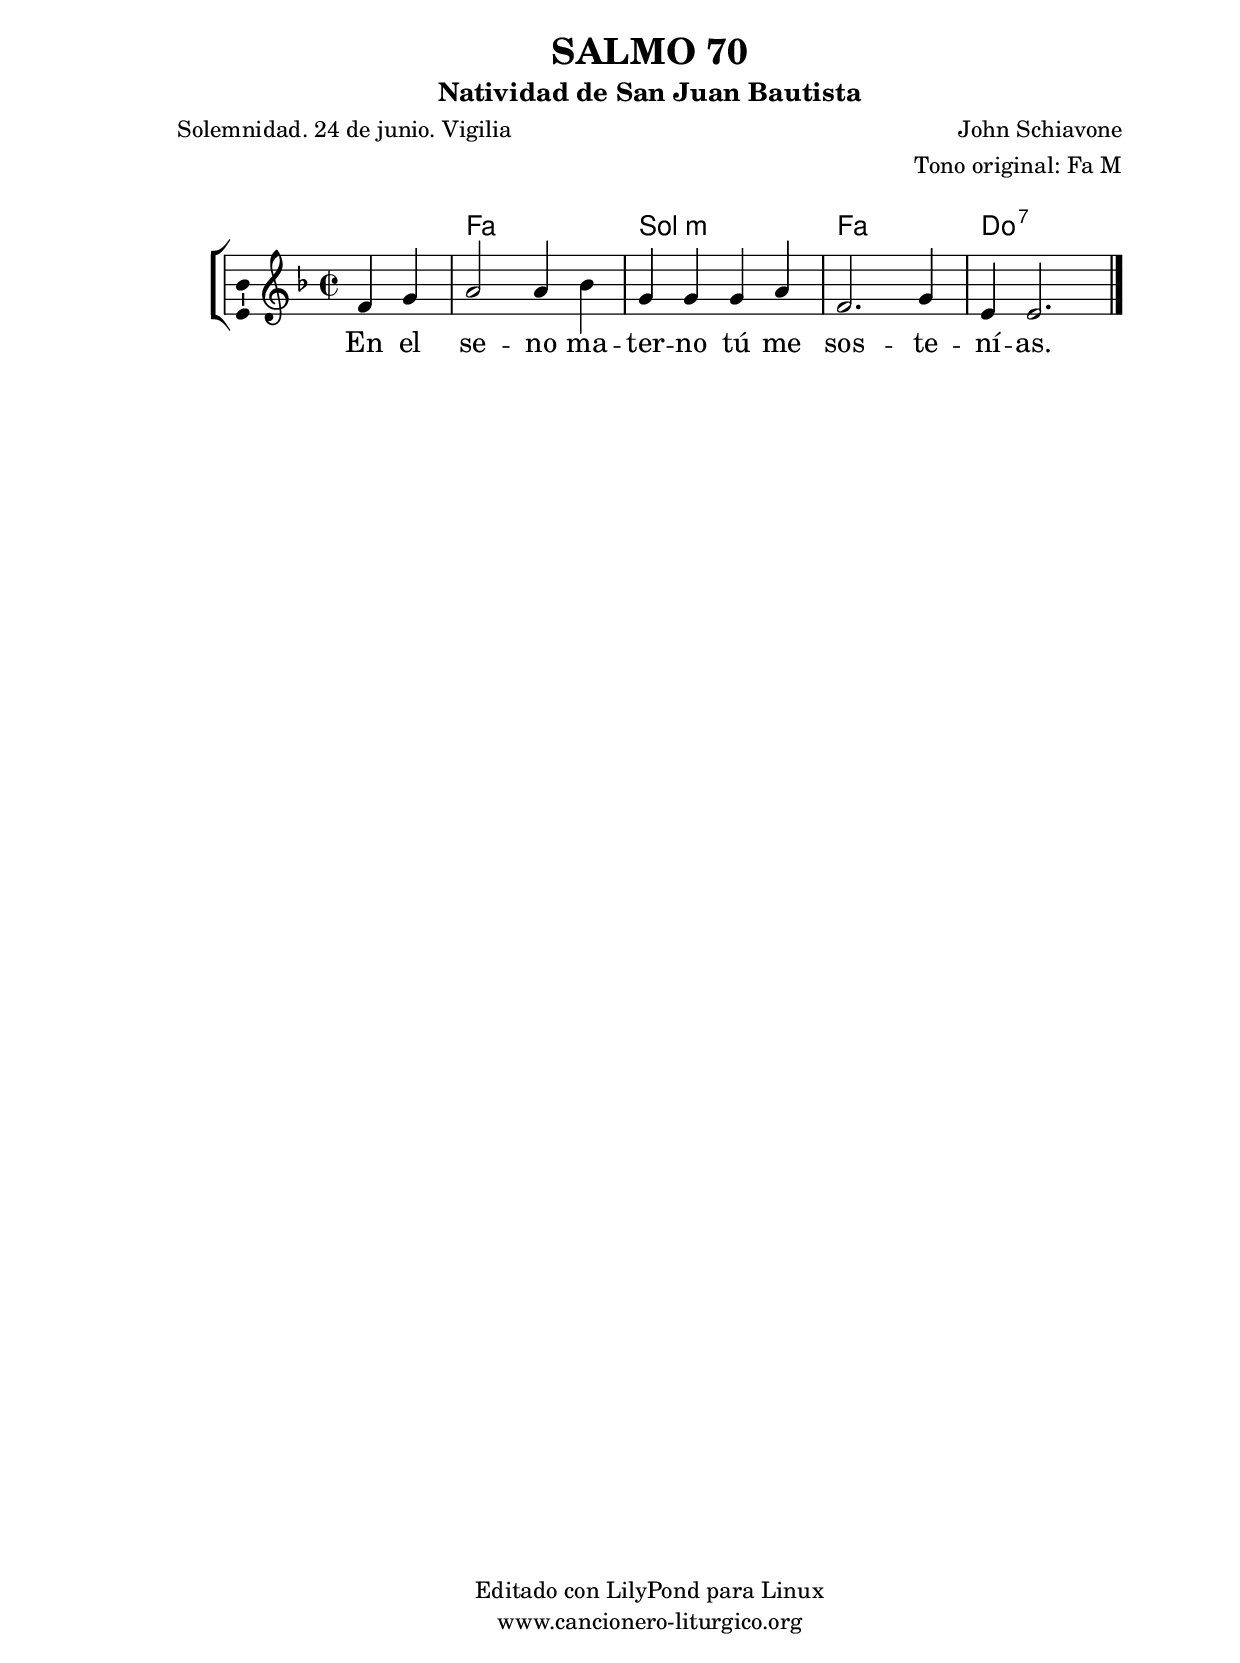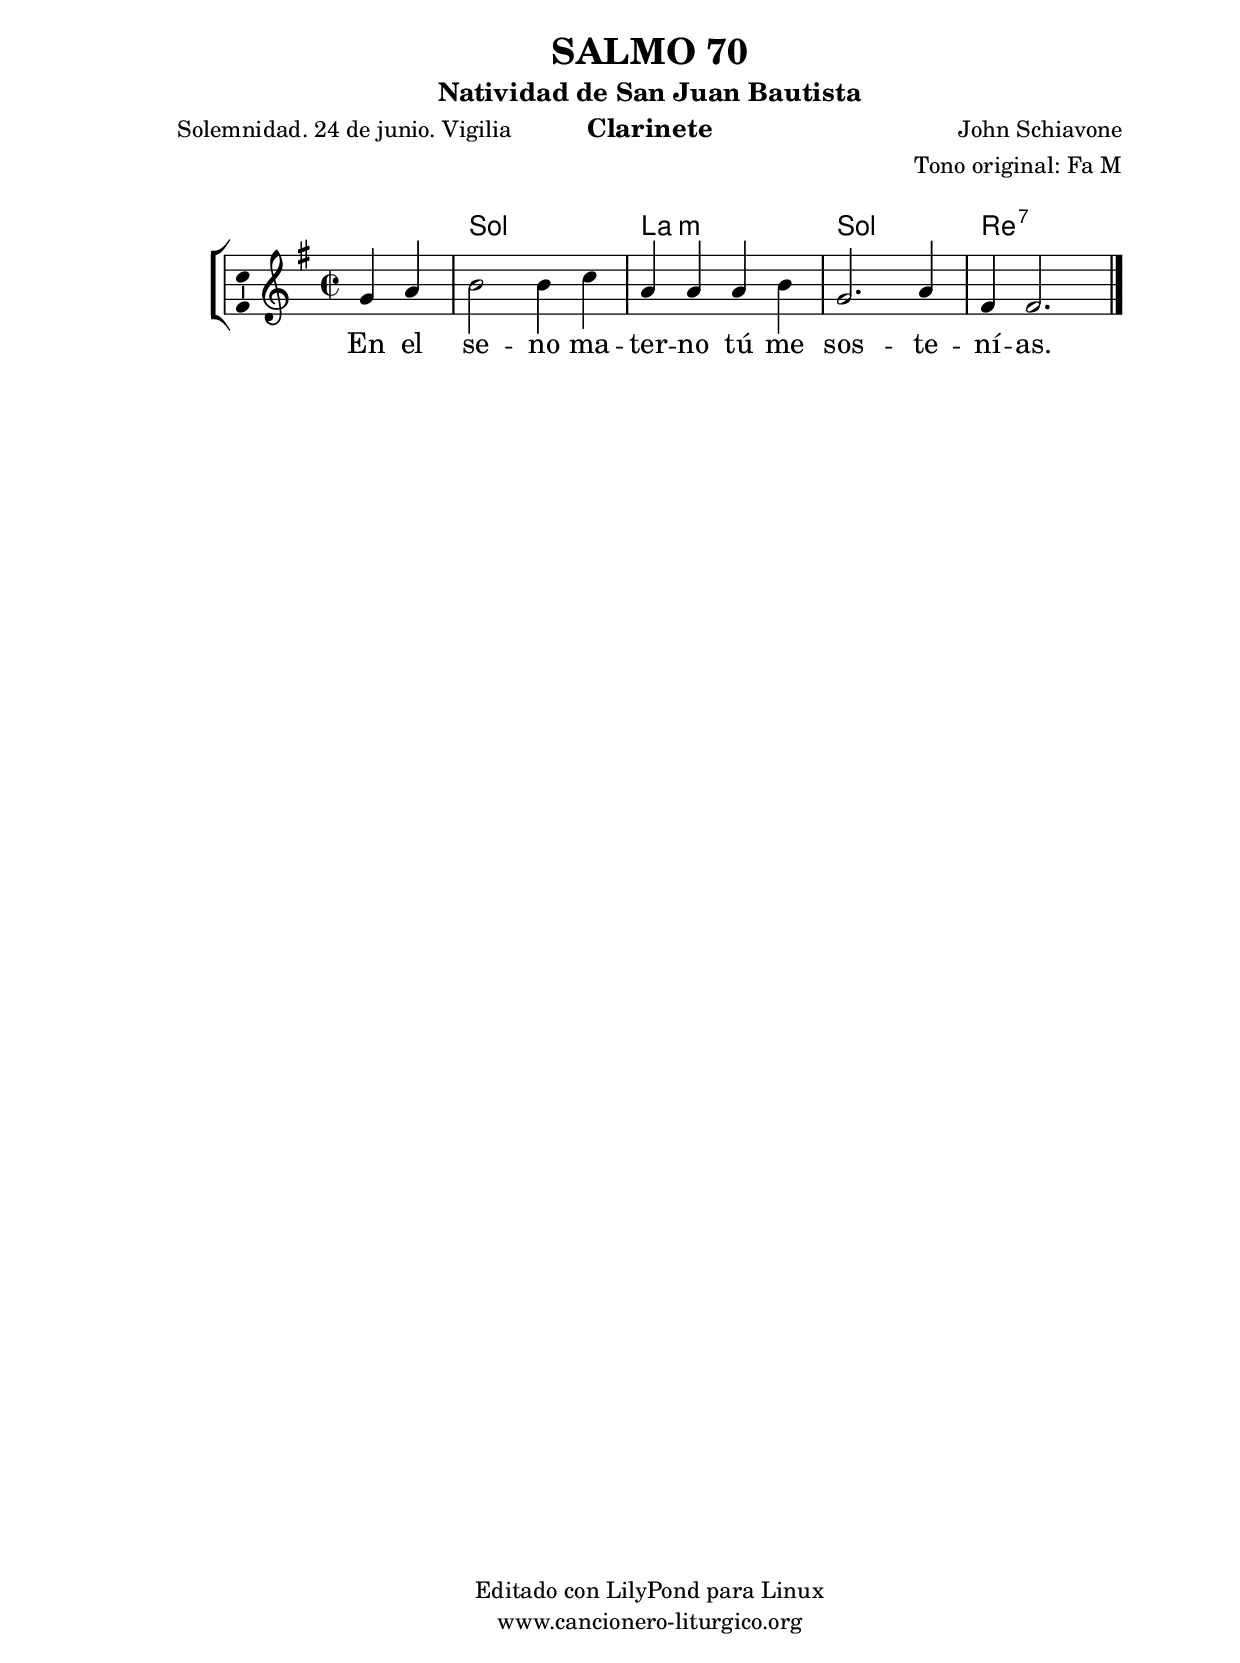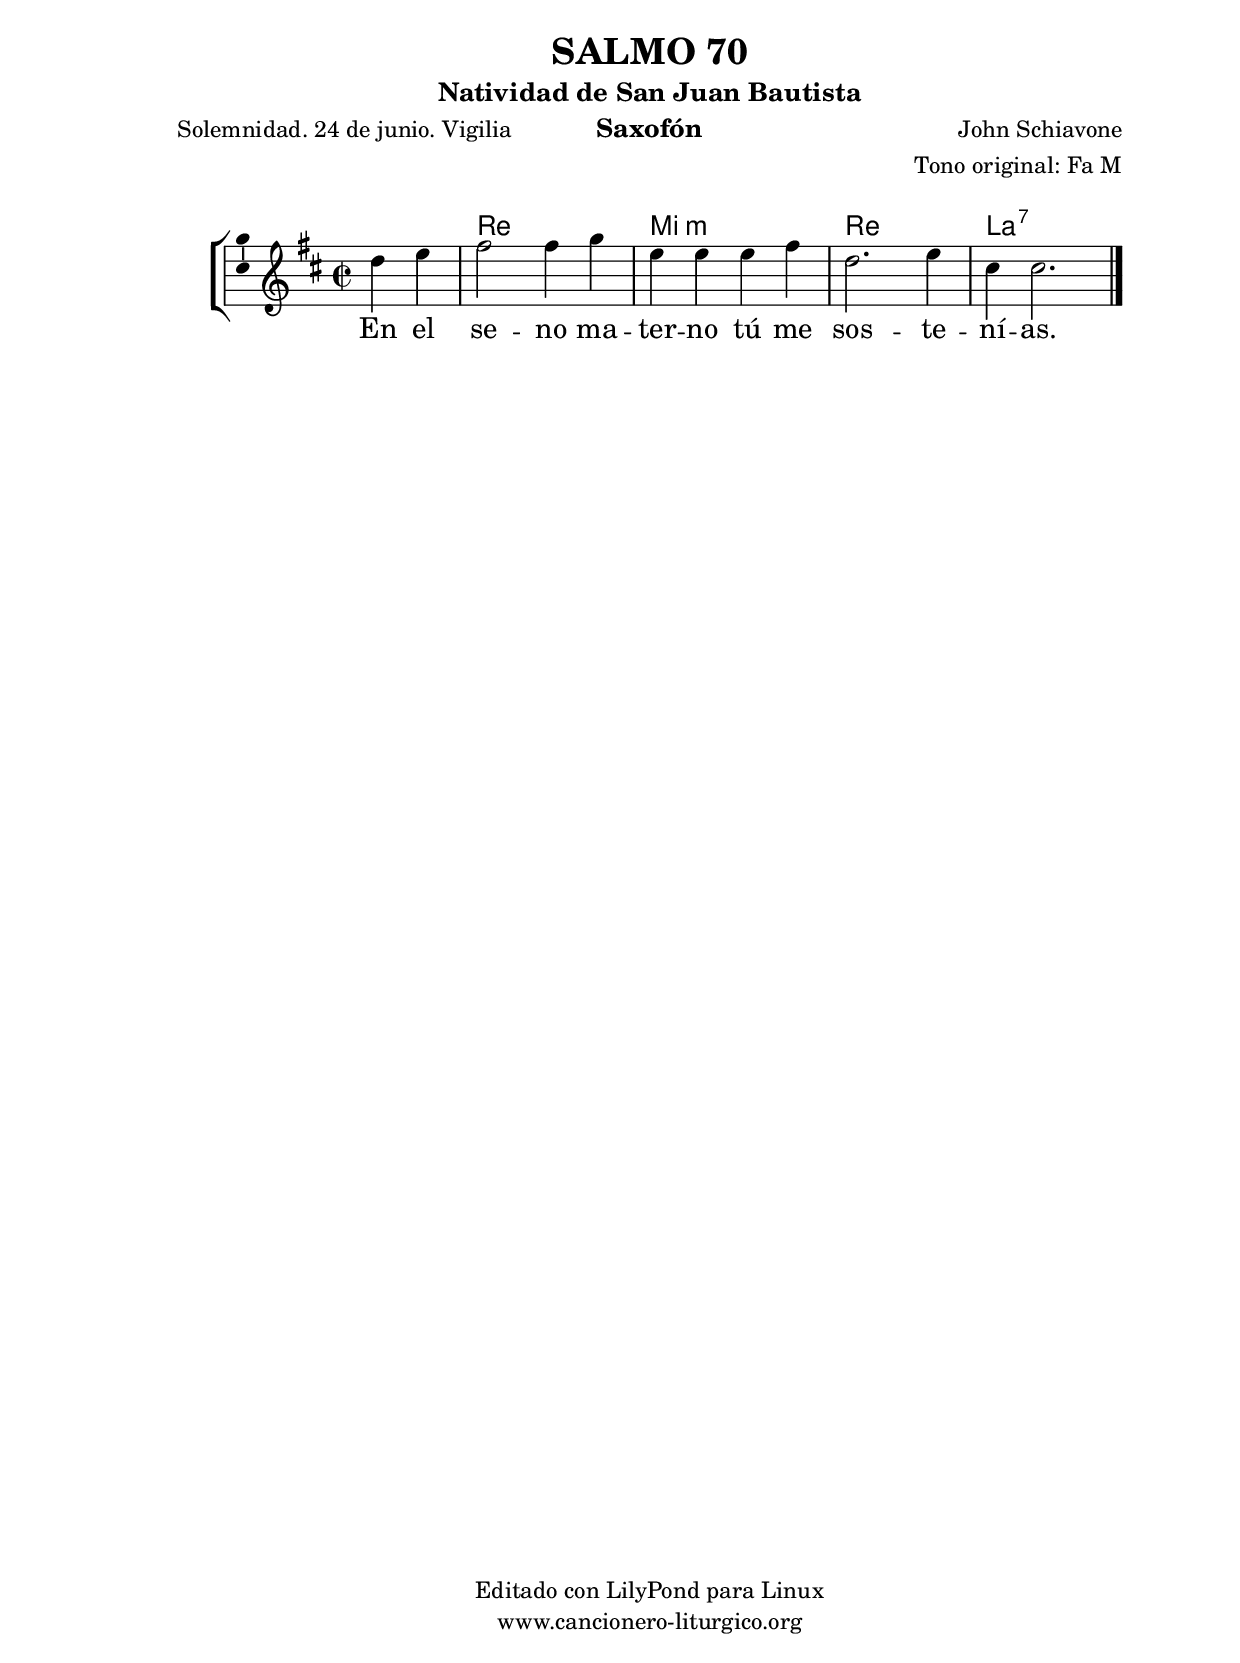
%
%para convertir .midi en .wav:
%timidity filename.midi -Ow -o finename.wav
%
%
%Para convertir de .wav a .mp3:
%lame -h -m j filename.wav
%
%
%para escuchar el midi:
%timidity nombrefichero.midi
%


%versión de lilypond para la que se ha escrito esta partitura:
\version "2.16.0"

	%Tamaño papel
	#(set-default-paper-size "a4")
	%Tamaño partitura
	#(set-global-staff-size 20)
	%No responde al pulsar sobre una nota
	#(ly:set-option 'point-and-click #f)

%parámetros del encabezamiento:
\header {
	title = "SALMO 70"
	subtitle = "Natividad de San Juan Bautista"
	composer = "John Schiavone"
	poet = "Solemnidad. 24 de junio. Vigilia"
	meter = ""
	arranger = "Tono original: Fa M"
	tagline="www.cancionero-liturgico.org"
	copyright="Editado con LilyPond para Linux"
	tiempo = ""
	usos = "Salmo"
	letra = "En el seno materno tú me sostenías."
	}

%parámetros asociados al papel:
\paper  {
	oddHeaderMarkup = \markup {\fill-line { \on-the-fly #not-first-page \fromproperty #'header:title \on-the-fly #not-first-page \fromproperty #'header:composer }}
	evenHeaderMarkup = \markup {\fill-line { \fromproperty #'header:composer \fromproperty #'header:title }}
	#(set-paper-size "a4")
	print-page-number = ##f
	first-page-number = 1
	print-first-page-number = ##f
%	head-separation = 3.0 \cm
	top-margin = 2.0 \cm
	bottom-margin = 0.5\cm
%%%	bottom-margin = -1.0\cm
	left-margin = 3.0 \cm
	line-width = 16.0 \cm 
	indent = 8\mm
	interscoreline = 2.\mm
	between-system-space = 15\mm
%	para que las partituras no llenen la hoja:
	ragged-bottom = ##t
%	idem para la última hoja:
	ragged-last-bottom = ##f
%	para que las partituras llenen el ancho del papel:
	ragged-last = ##f
	after-title-space = 2.5 \cm
%page-count=1
%system-count=8

	%Flexible Vertical Spacing
%	markup-markup-spacing =
%	#'((basic-distance . 15) (minimum-distance . 15) (padding . 3))
	markup-system-spacing =
	#'((basic-distance . 15) (minimum-distance . 15) (padding . 3))
	system-system-spacing =
	#'((basic-distance . 15) (minimum-distance . 15) (padding . 3))
	score-system-spacing =
	#'((basic-distance . 15) (minimum-distance . 15) (padding . 5))
%	top-system-spacing = % header
%	#'((basic-distance . 8) (minimum-distance . 0) (padding . 3))
%	top-markup-spacing =
%	#'((basic-distance . 20) (minimum-distance . 20) (padding . 3))
	last-bottom-spacing = % footer
	#'((basic-distance . 5) (minimum-distance . 5) (padding . 3))
%	score-markup-spacing =
%	#'((basic-distance . 16) (minimum-distance . 13) (padding . 3))

	}


%parámetros que afectan a toda la partitura:
global =  {
	%clave de sol (G):
	\clef G
	%armadura:
%	\transpose bes c
	\key f \major
	\tempo 4=120
	\set Score.tempoHideNote = ##t
	}


acordes = {
	\italianChords
	\chordmode {
%	\transpose bes c
{

s2
f1 g:m f c:7

	}
	}
}

melodia = 
%	\transpose bes c
{
	\relative c'{

\time 2/2

\partial2
f4 g
a2 a4 bes
g4 g g a
f2. g4
e4 e2.

	\bar "|."
	}
	}


texto = \lyricmode {
En el se -- no ma -- ter -- no tú me sos -- te -- ní -- as.
	}


acordesStaff = \context ChordNames = acordesStaff <<
	\set chordChanges = ##t
	\acordes
	>>


vozStaff = \context Voice = vozStaff
\with {\consists "Ambitus_engraver"}
<<
%	\set Staff.instrumentName = ""
%	\set Staff.shortInstrumentName = ""
%	\set Staff.midiInstrument = #"clarinet"
%	\set Staff.midiInstrument = #"cello"
%	\set Staff.midiInstrument = #"flute"
	\set Staff.midiInstrument = #"electric guitar (jazz)"
%	\set Staff.midiInstrument = #"english horn"
%	\set Staff.midiInstrument = #"violin"
%	\set Staff.midiInstrument = #"glockenspiel"
	\set Staff.midiMinimumVolume = #0.7
	\set Staff.midiMaximumVolume = #0.9
	\global
	\melodia
	>>


textoStaff = \context Lyrics = textoStaff <<
	\lyricsto vozStaff \texto
	>>

\book {
	\score {
		\context ChoirStaff {
			\override StaffGroup.SystemStartBracket #'collapse-height = #1
			\override Score.SystemStartBar #'collapse-height = #1
			<<
			\acordesStaff
			\vozStaff
			\textoStaff
			>>
			}
		\layout {
	    		\context {
				\Lyrics
				\override LyricText #'font-size = #2
				}
	   		 \context {
				\Score
				%fontSize = #3
				\override StaffSymbol #'staff-space = #(magstep +3)
				%\override Beam #'thickness = #0.55
				%\override SpacingSpanner #'spacing-increment = #1.0
				%\override Slur #'height-limit = #1.5
				}
			}
		}
	\score {
		\unfoldRepeats
		\context ChoirStaff {
			<<
			\acordesStaff
			\vozStaff
			>>
			}
		\midi {
	  		\context {
	  			\Score
				tempoWholesPerMinute = #(ly:make-moment 70 4)
				}
			}
		}
	}

%Partitura para clarinete
#(define output-suffix "C")
\book {
	\header{
		instrument = "Clarinete"
		}
	\score {
		\context ChoirStaff {
			\override StaffGroup.SystemStartBracket #'collapse-height = #1
			\override Score.SystemStartBar #'collapse-height = #1
\transpose c d
			<<
			\acordesStaff
			\vozStaff
			\textoStaff
			>>
			}
		\layout {
	    		\context {
				\Lyrics
				\override LyricText #'font-size = #2
				}
	   		 \context {
				\Score
				%fontSize = #3
				\override StaffSymbol #'staff-space = #(magstep +3)
				%\override Beam #'thickness = #0.55
				%\override SpacingSpanner #'spacing-increment = #1.0
				%\override Slur #'height-limit = #1.5
				}
			}
		}
	}

%Partitura para saxofón
#(define output-suffix "S")
\book {
	\header{
		instrument = "Saxofón"
		}
	\score {
		\context ChoirStaff {
			\override StaffGroup.SystemStartBracket #'collapse-height = #1
			\override Score.SystemStartBar #'collapse-height = #1
\transpose c a
			<<
			\acordesStaff
			\vozStaff
			\textoStaff
			>>
			}
		\layout {
	    		\context {
				\Lyrics
				\override LyricText #'font-size = #2
				}
	   		 \context {
				\Score
				%fontSize = #3
				\override StaffSymbol #'staff-space = #(magstep +3)
				%\override Beam #'thickness = #0.55
				%\override SpacingSpanner #'spacing-increment = #1.0
				%\override Slur #'height-limit = #1.5
				}
			}
		}
	}

